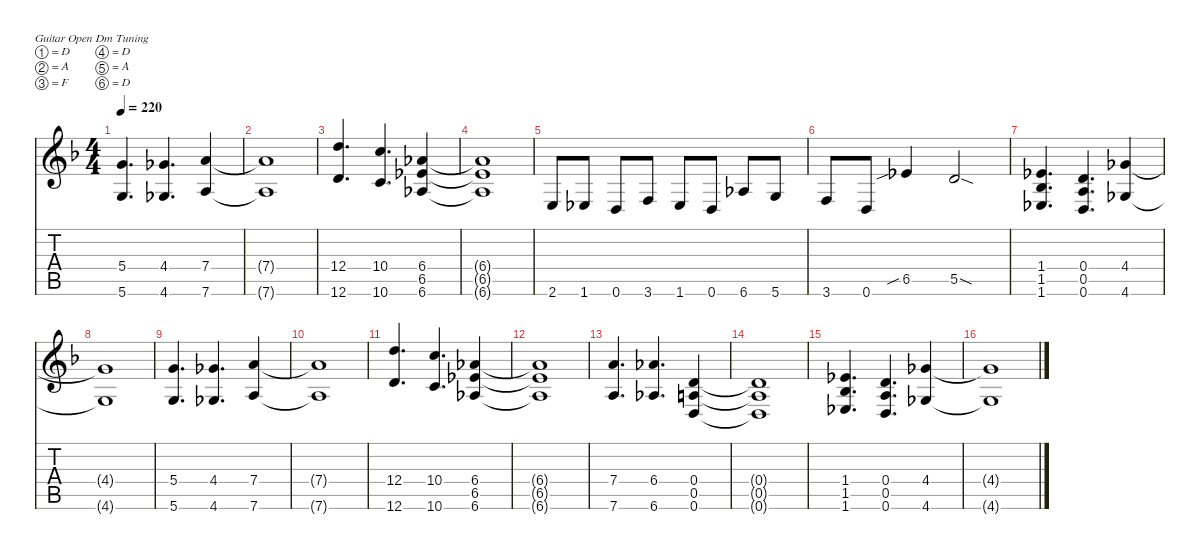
\hideDynamics
\bracketExtendMode nobrackets
\singleTrackTrackNamePolicy hidden
\multiTrackTrackNamePolicy hidden
\firstSystemTrackNameMode fullname
\firstSystemTrackNameOrientation horizontal
\otherSystemsTrackNameOrientation horizontal
\track ("Guitar 1" "E-Gt") {defaultSystemsLayout 16 mute instrument distortionguitar}
\staff {score tabs}
\tuning (D4 A3 F3 D3 A2 D2)
\ts (4 4)
\tempo 220
\clef g2
\ks dminor
(5.4{acc forcenatural} 5.6{acc forcenatural}).4{d dy f beam Up} (4.4{acc b} 4.6{acc b}).4{d beam Up} (7.4{acc forcenatural} 7.6{acc forcenatural}).4{beam Up} |
(7.4{t acc forcenatural} 7.6{t acc forcenatural}).1{beam Up} |
(12.4{acc forcenatural} 12.6{acc forcenatural}).4{d beam Up} (10.4{acc forcenatural} 10.6{acc forcenatural}).4{d beam Up} (6.4{acc b} 6.5{acc b} 6.6{acc b}).4{beam Up} |
(6.4{t acc b} 6.5{t acc b} 6.6{t acc b}).1{beam Up} |
2.6{acc forcenatural}.8{beam Up} 1.6{acc b}.8{beam Up} 0.6{acc forcenatural}.8{beam Up} 3.6{acc forcenatural}.8{beam Up} 1.6{acc b}.8{beam Up} 0.6{acc forcenatural}.8{beam Up} 6.6{acc b}.8{beam Up} 5.6{acc forcenatural}.8{beam Up} |
3.6{acc forcenatural}.8{beam Up} 0.6{acc forcenatural}.8{beam Up} 6.5{sib acc b}.4{beam Up} 5.5{sod acc forcenatural}.2{beam Up} |
(1.4{acc b} 1.5{acc b} 1.6{acc b}).4{d beam Up} (0.4{acc forcenatural} 0.5{acc forcenatural} 0.6{acc forcenatural}).4{d beam Up} (4.4{acc b} 4.6{acc b}).4{beam Up} |
(4.4{t acc b} 4.6{t acc b}).1{beam Up} |
(5.4{acc forcenatural} 5.6{acc forcenatural}).4{d beam Up} (4.4{acc b} 4.6{acc b}).4{d beam Up} (7.4{acc forcenatural} 7.6{acc forcenatural}).4{beam Up} |
(7.4{t acc forcenatural} 7.6{t acc forcenatural}).1{beam Up} |
(12.4{acc forcenatural} 12.6{acc forcenatural}).4{d beam Up} (10.4{acc forcenatural} 10.6{acc forcenatural}).4{d beam Up} (6.4{acc b} 6.5{acc b} 6.6{acc b}).4{beam Up} |
(6.4{t acc b} 6.5{t acc b} 6.6{t acc b}).1{beam Up} |
(7.4{acc forcenatural} 7.6{acc forcenatural}).4{d beam Up} (6.4{acc b} 6.6{acc b}).4{d beam Up} (0.4{acc forcenatural} 0.5{acc forcenatural} 0.6{acc forcenatural}).4{beam Up} |
(0.4{t acc forcenatural} 0.5{t acc forcenatural} 0.6{t acc forcenatural}).1{beam Up} |
(1.4{acc b} 1.5{acc b} 1.6{acc b}).4{d beam Up} (0.4{acc forcenatural} 0.5{acc forcenatural} 0.6{acc forcenatural}).4{d beam Up} (4.4{acc b} 4.6{acc b}).4{beam Up} |
(4.4{t acc b} 4.6{t acc b}).1{beam Up}
